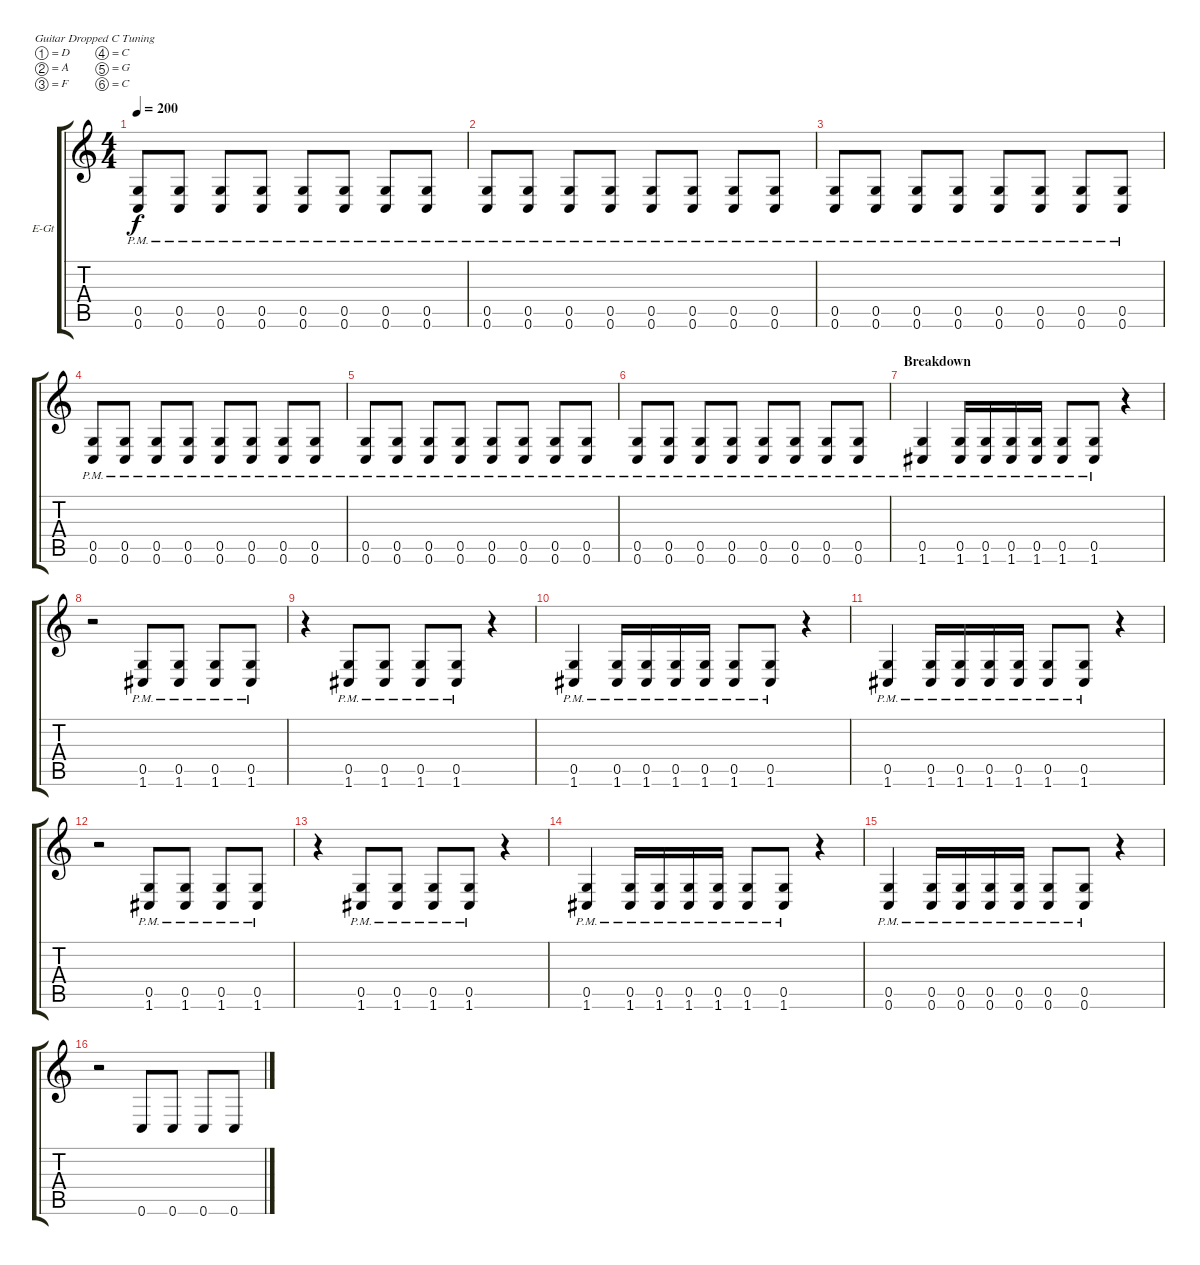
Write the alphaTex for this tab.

\defaultSystemsLayout 4
\bracketExtendMode groupsimilarinstruments
\firstSystemTrackNameOrientation horizontal
\otherSystemsTrackNameOrientation horizontal
\track ("Guitar 1" "E-Gt") {instrument distortionguitar}
\staff {score tabs}
\tuning (D4 A3 F3 C3 G2 C2)
\ts (4 4)
\tempo 200
\clef g2
\ks c
(0.6{pm} 0.5{pm}).8{dy f} (0.6{pm} 0.5{pm}).8 (0.6{pm} 0.5{pm}).8 (0.6{pm} 0.5{pm}).8 (0.6{pm} 0.5{pm}).8 (0.6{pm} 0.5{pm}).8 (0.6{pm} 0.5{pm}).8 (0.6{pm} 0.5{pm}).8 |
(0.6{pm} 0.5{pm}).8 (0.6{pm} 0.5{pm}).8 (0.6{pm} 0.5{pm}).8 (0.6{pm} 0.5{pm}).8 (0.6{pm} 0.5{pm}).8 (0.6{pm} 0.5{pm}).8 (0.6{pm} 0.5{pm}).8 (0.6{pm} 0.5{pm}).8 |
(0.6{pm} 0.5{pm}).8 (0.6{pm} 0.5{pm}).8 (0.6{pm} 0.5{pm}).8 (0.6{pm} 0.5{pm}).8 (0.6{pm} 0.5{pm}).8 (0.6{pm} 0.5{pm}).8 (0.6{pm} 0.5{pm}).8 (0.6{pm} 0.5{pm}).8 |
(0.6{pm} 0.5{pm}).8 (0.6{pm} 0.5{pm}).8 (0.6{pm} 0.5{pm}).8 (0.6{pm} 0.5{pm}).8 (0.6{pm} 0.5{pm}).8 (0.6{pm} 0.5{pm}).8 (0.6{pm} 0.5{pm}).8 (0.6{pm} 0.5{pm}).8 |
(0.6{pm} 0.5{pm}).8 (0.6{pm} 0.5{pm}).8 (0.6{pm} 0.5{pm}).8 (0.6{pm} 0.5{pm}).8 (0.6{pm} 0.5{pm}).8 (0.6{pm} 0.5{pm}).8 (0.6{pm} 0.5{pm}).8 (0.6{pm} 0.5{pm}).8 |
(0.6{pm} 0.5{pm}).8 (0.6{pm} 0.5{pm}).8 (0.6{pm} 0.5{pm}).8 (0.6{pm} 0.5{pm}).8 (0.6{pm} 0.5{pm}).8 (0.6{pm} 0.5{pm}).8 (0.6{pm} 0.5{pm}).8 (0.6{pm} 0.5{pm}).8 |
\section ("" "Breakdown")
(1.6{pm} 0.5{pm}).4 (1.6{pm} 0.5{pm}).16 (1.6{pm} 0.5{pm}).16 (1.6{pm} 0.5{pm}).16 (1.6{pm} 0.5{pm}).16 (1.6{pm} 0.5{pm}).8 (1.6{pm} 0.5{pm}).8 r.4 |
r.2 (1.6{pm} 0.5{pm}).8 (1.6{pm} 0.5{pm}).8 (1.6{pm} 0.5{pm}).8 (1.6{pm} 0.5{pm}).8 |
r.4 (1.6{pm} 0.5{pm}).8 (1.6{pm} 0.5{pm}).8 (1.6{pm} 0.5{pm}).8 (1.6{pm} 0.5{pm}).8 r.4 |
(1.6{pm} 0.5{pm}).4 (1.6{pm} 0.5{pm}).16 (1.6{pm} 0.5{pm}).16 (1.6{pm} 0.5{pm}).16 (1.6{pm} 0.5{pm}).16 (1.6{pm} 0.5{pm}).8 (1.6{pm} 0.5{pm}).8 r.4 |
(1.6{pm} 0.5{pm}).4 (1.6{pm} 0.5{pm}).16 (1.6{pm} 0.5{pm}).16 (1.6{pm} 0.5{pm}).16 (1.6{pm} 0.5{pm}).16 (1.6{pm} 0.5{pm}).8 (1.6{pm} 0.5{pm}).8 r.4 |
r.2 (1.6{pm} 0.5{pm}).8 (1.6{pm} 0.5{pm}).8 (1.6{pm} 0.5{pm}).8 (1.6{pm} 0.5{pm}).8 |
r.4 (1.6{pm} 0.5{pm}).8 (1.6{pm} 0.5{pm}).8 (1.6{pm} 0.5{pm}).8 (1.6{pm} 0.5{pm}).8 r.4 |
(1.6{pm} 0.5{pm}).4 (1.6{pm} 0.5{pm}).16 (1.6{pm} 0.5{pm}).16 (1.6{pm} 0.5{pm}).16 (1.6{pm} 0.5{pm}).16 (1.6{pm} 0.5{pm}).8 (1.6{pm} 0.5{pm}).8 r.4 |
(0.6{pm} 0.5{pm}).4 (0.6{pm} 0.5{pm}).16 (0.6{pm} 0.5{pm}).16 (0.6{pm} 0.5{pm}).16 (0.6{pm} 0.5{pm}).16 (0.6{pm} 0.5{pm}).8 (0.6{pm} 0.5{pm}).8 r.4 |
r.2 0.6.8 0.6.8 0.6.8 0.6.8
